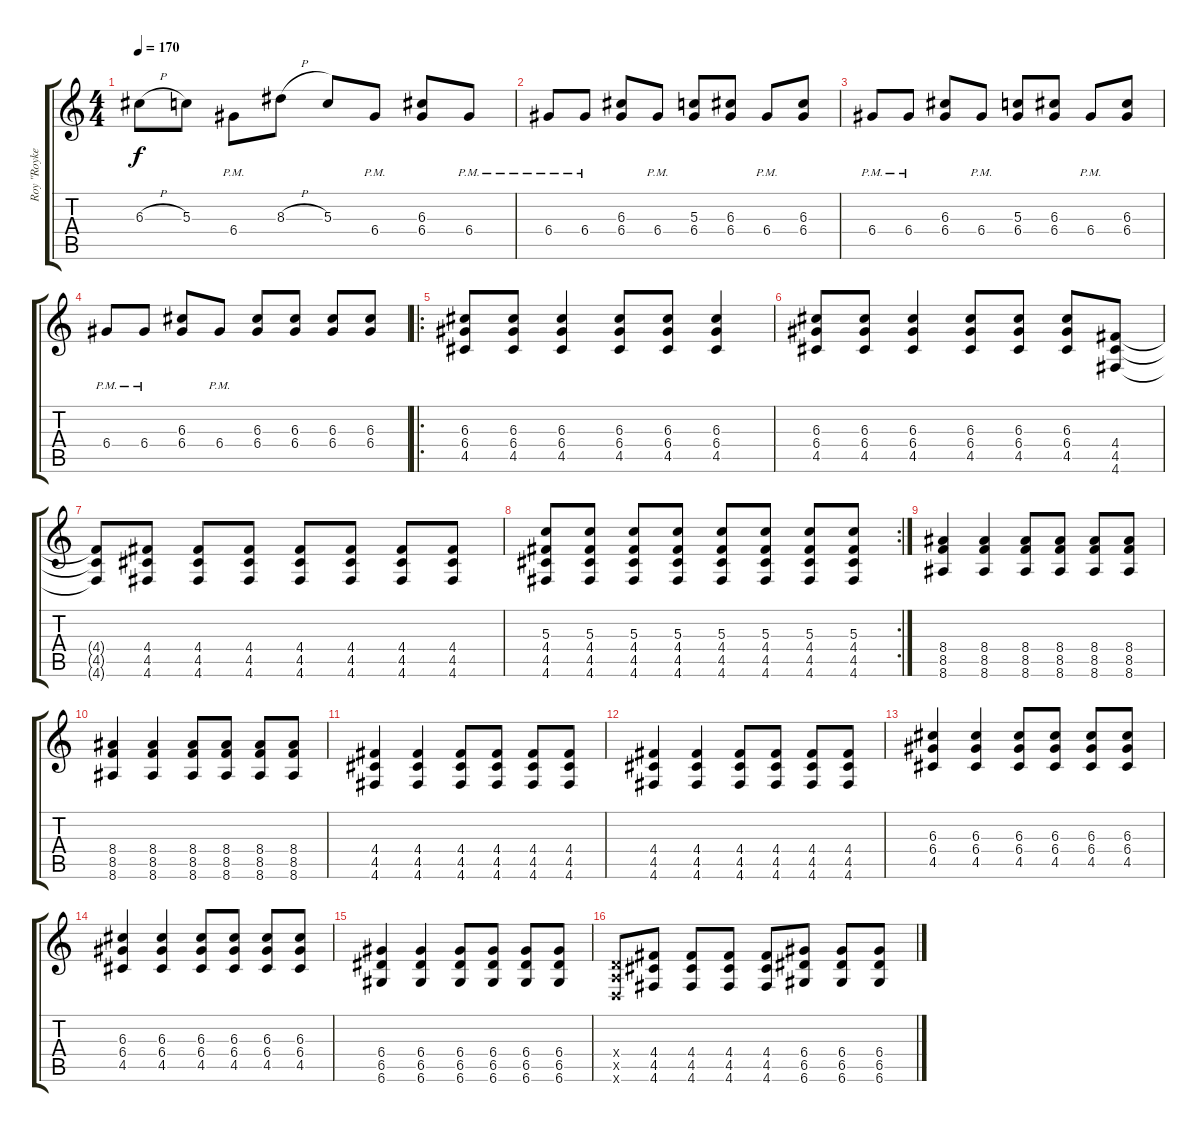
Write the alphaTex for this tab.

\track ("Roy \"Royke\" Snoeijers" "Roy \"Royke") {instrument distortionguitar}
\staff {score tabs}
\tuning (E4 B3 G3 D3 A2 D2) {hide}
\ts (4 4)
\tempo 170
\clef g2
\ks c
6.3{h}.8{dy f} 5.3.8 6.4{pm}.8 8.3{h}.8 5.3.8 6.4{pm}.8 (6.3 6.4).8 6.4{pm}.8 |
6.4{pm}.8 6.4{pm}.8 (6.3 6.4).8 6.4{pm}.8 (5.3 6.4).8 (6.3 6.4).8 6.4{pm}.8 (6.3 6.4).8 |
6.4{pm}.8 6.4{pm}.8 (6.3 6.4).8 6.4{pm}.8 (5.3 6.4).8 (6.3 6.4).8 6.4{pm}.8 (6.3 6.4).8 |
6.4{pm}.8 6.4{pm}.8 (6.3 6.4).8 6.4{pm}.8 (6.3 6.4).8 (6.3 6.4).8 (6.3 6.4).8 (6.3 6.4).8 |
\ro
(6.3 6.4 4.5).8 (6.3 6.4 4.5).8 (6.3 6.4 4.5).4 (6.3 6.4 4.5).8 (6.3 6.4 4.5).8 (6.3 6.4 4.5).4 |
(6.3 6.4 4.5).8 (6.3 6.4 4.5).8 (6.3 6.4 4.5).4 (6.3 6.4 4.5).8 (6.3 6.4 4.5).8 (6.3 6.4 4.5).8 (4.4 4.5 4.6).8 |
(4.4{t} 4.5{t} 4.6{t}).8 (4.4 4.5 4.6).8 (4.4 4.5 4.6).8 (4.4 4.5 4.6).8 (4.4 4.5 4.6).8 (4.4 4.5 4.6).8 (4.4 4.5 4.6).8 (4.4 4.5 4.6).8 |
\rc 2
(5.3 4.4 4.5 4.6).8 (5.3 4.4 4.5 4.6).8 (5.3 4.4 4.5 4.6).8 (5.3 4.4 4.5 4.6).8 (5.3 4.4 4.5 4.6).8 (5.3 4.4 4.5 4.6).8 (5.3 4.4 4.5 4.6).8 (5.3 4.4 4.5 4.6).8 |
(8.4 8.5 8.6).4 (8.4 8.5 8.6).4 (8.4 8.5 8.6).8 (8.4 8.5 8.6).8 (8.4 8.5 8.6).8 (8.4 8.5 8.6).8 |
(8.4 8.5 8.6).4 (8.4 8.5 8.6).4 (8.4 8.5 8.6).8 (8.4 8.5 8.6).8 (8.4 8.5 8.6).8 (8.4 8.5 8.6).8 |
(4.4 4.5 4.6).4 (4.4 4.5 4.6).4 (4.4 4.5 4.6).8 (4.4 4.5 4.6).8 (4.4 4.5 4.6).8 (4.4 4.5 4.6).8 |
(4.4 4.5 4.6).4 (4.4 4.5 4.6).4 (4.4 4.5 4.6).8 (4.4 4.5 4.6).8 (4.4 4.5 4.6).8 (4.4 4.5 4.6).8 |
(6.3 6.4 4.5).4 (6.3 6.4 4.5).4 (6.3 6.4 4.5).8 (6.3 6.4 4.5).8 (6.3 6.4 4.5).8 (6.3 6.4 4.5).8 |
(6.3 6.4 4.5).4 (6.3 6.4 4.5).4 (6.3 6.4 4.5).8 (6.3 6.4 4.5).8 (6.3 6.4 4.5).8 (6.3 6.4 4.5).8 |
(6.4 6.5 6.6).4 (6.4 6.5 6.6).4 (6.4 6.5 6.6).8 (6.4 6.5 6.6).8 (6.4 6.5 6.6).8 (6.4 6.5 6.6).8 |
(0.4{x} 0.5{x} 0.6{x}).8 (4.4 4.5 4.6).8 (4.4 4.5 4.6).8 (4.4 4.5 4.6).8 (4.4 4.5 4.6).8 (6.4 6.5 6.6).8 (6.4 6.5 6.6).8 (6.4 6.5 6.6).8
